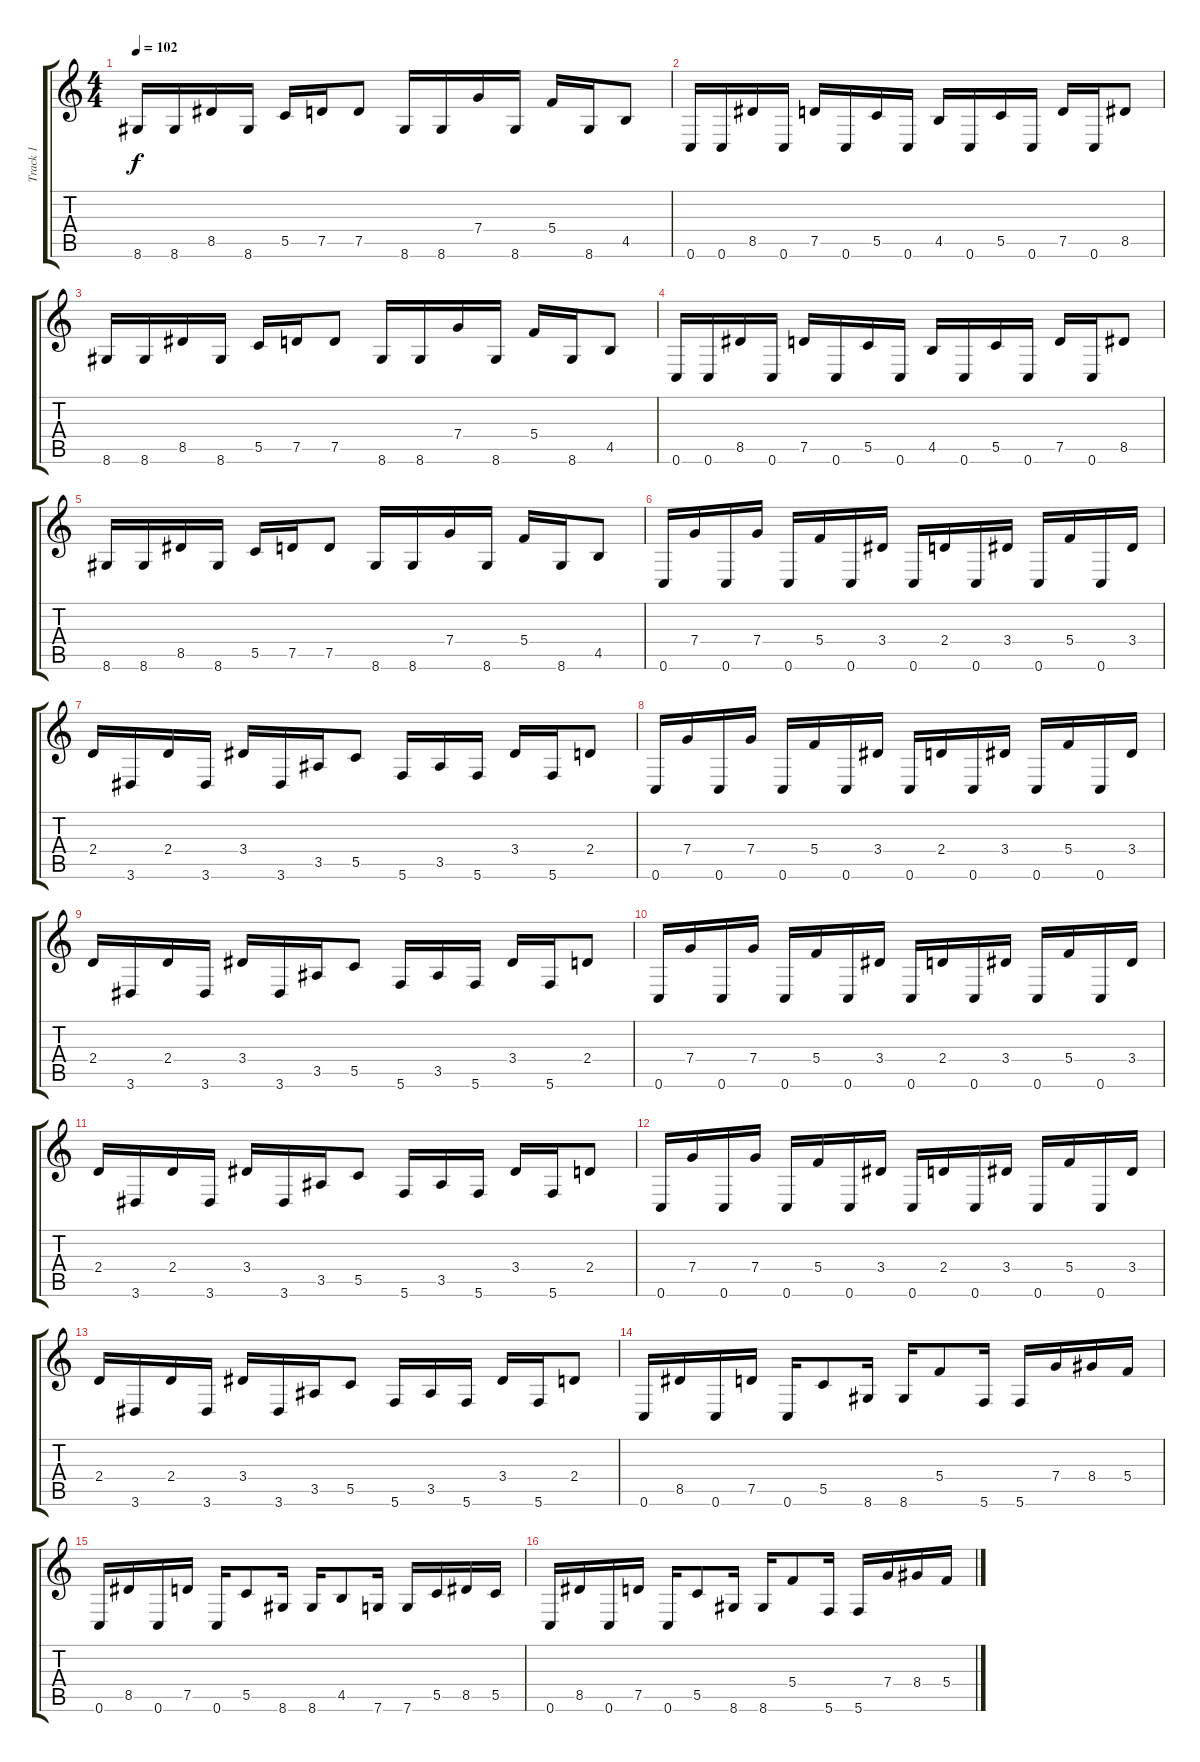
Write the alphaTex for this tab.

\track ("Track 1" "Track 1") {instrument overdrivenguitar}
\staff {score tabs}
\tuning (D4 A3 F3 C3 G2 C2) {hide}
\ts (4 4)
\tempo 102
\clef g2
\ks c
8.6.16{dy f} 8.6.16 8.5.16 8.6.16 5.5.16 7.5.16 7.5.8 8.6.16 8.6.16 7.4.16 8.6.16 5.4.16 8.6.16 4.5.8 |
0.6.16 0.6.16 8.5.16 0.6.16 7.5.16 0.6.16 5.5.16 0.6.16 4.5.16 0.6.16 5.5.16 0.6.16 7.5.16 0.6.16 8.5.8 |
8.6.16 8.6.16 8.5.16 8.6.16 5.5.16 7.5.16 7.5.8 8.6.16 8.6.16 7.4.16 8.6.16 5.4.16 8.6.16 4.5.8 |
0.6.16 0.6.16 8.5.16 0.6.16 7.5.16 0.6.16 5.5.16 0.6.16 4.5.16 0.6.16 5.5.16 0.6.16 7.5.16 0.6.16 8.5.8 |
8.6.16 8.6.16 8.5.16 8.6.16 5.5.16 7.5.16 7.5.8 8.6.16 8.6.16 7.4.16 8.6.16 5.4.16 8.6.16 4.5.8 |
0.6.16 7.4.16 0.6.16 7.4.16 0.6.16 5.4.16 0.6.16 3.4.16 0.6.16 2.4.16 0.6.16 3.4.16 0.6.16 5.4.16 0.6.16 3.4.16 |
2.4.16 3.6.16 2.4.16 3.6.16 3.4.16 3.6.16 3.5.16 5.5.8 5.6.16 3.5.16 5.6.16 3.4.16 5.6.16 2.4.8 |
0.6.16 7.4.16 0.6.16 7.4.16 0.6.16 5.4.16 0.6.16 3.4.16 0.6.16 2.4.16 0.6.16 3.4.16 0.6.16 5.4.16 0.6.16 3.4.16 |
2.4.16 3.6.16 2.4.16 3.6.16 3.4.16 3.6.16 3.5.16 5.5.8 5.6.16 3.5.16 5.6.16 3.4.16 5.6.16 2.4.8 |
0.6.16 7.4.16 0.6.16 7.4.16 0.6.16 5.4.16 0.6.16 3.4.16 0.6.16 2.4.16 0.6.16 3.4.16 0.6.16 5.4.16 0.6.16 3.4.16 |
2.4.16 3.6.16 2.4.16 3.6.16 3.4.16 3.6.16 3.5.16 5.5.8 5.6.16 3.5.16 5.6.16 3.4.16 5.6.16 2.4.8 |
0.6.16 7.4.16 0.6.16 7.4.16 0.6.16 5.4.16 0.6.16 3.4.16 0.6.16 2.4.16 0.6.16 3.4.16 0.6.16 5.4.16 0.6.16 3.4.16 |
2.4.16 3.6.16 2.4.16 3.6.16 3.4.16 3.6.16 3.5.16 5.5.8 5.6.16 3.5.16 5.6.16 3.4.16 5.6.16 2.4.8 |
0.6.16 8.5.16 0.6.16 7.5.16 0.6.16 5.5.8 8.6.16 8.6.16 5.4.8 5.6.16 5.6.16 7.4.16 8.4.16 5.4.16 |
0.6.16 8.5.16 0.6.16 7.5.16 0.6.16 5.5.8 8.6.16 8.6.16 4.5.8 7.6.16 7.6.16 5.5.16 8.5.16 5.5.16 |
0.6.16 8.5.16 0.6.16 7.5.16 0.6.16 5.5.8 8.6.16 8.6.16 5.4.8 5.6.16 5.6.16 7.4.16 8.4.16 5.4.16
